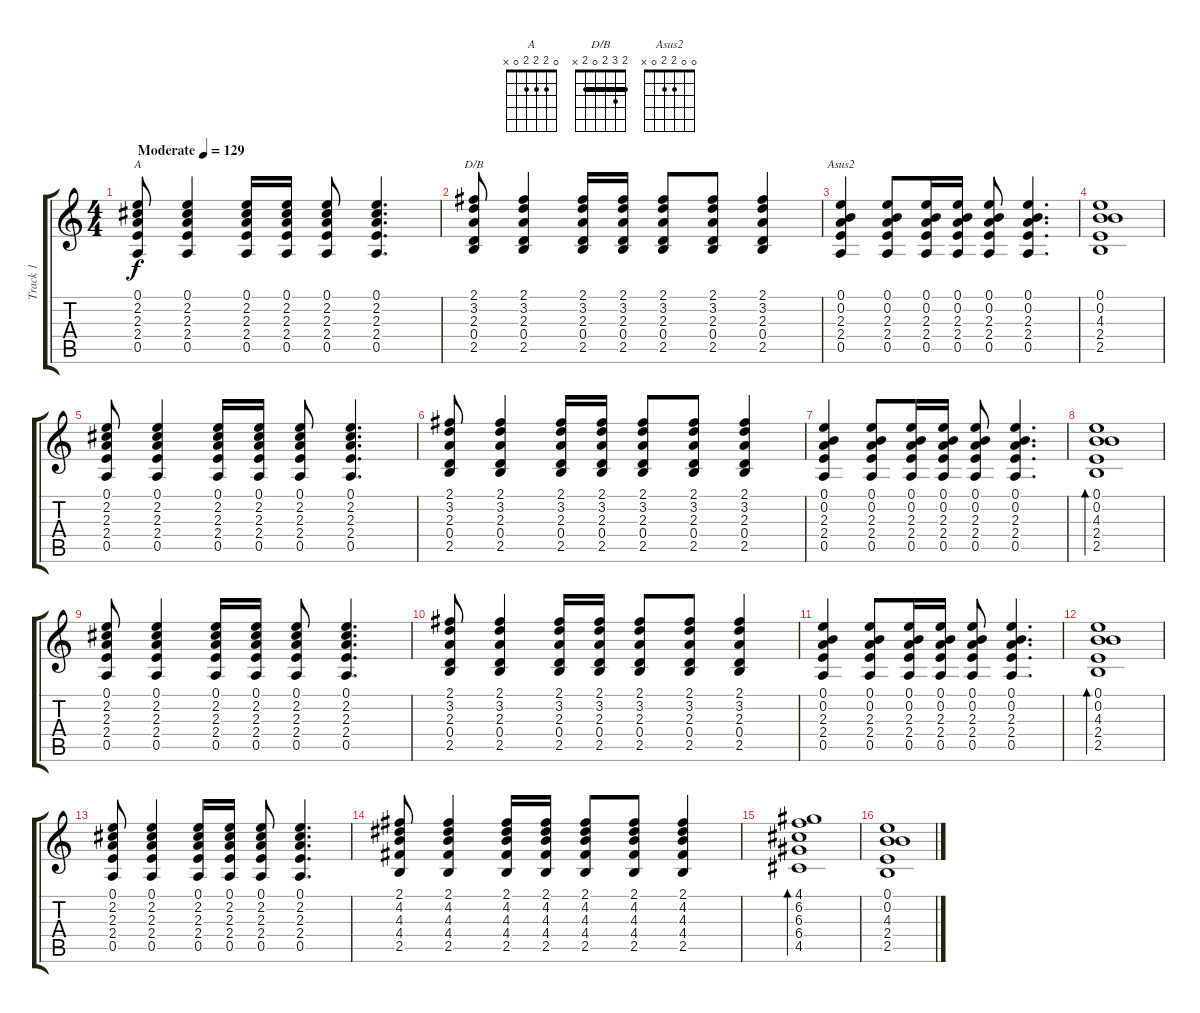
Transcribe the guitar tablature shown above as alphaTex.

\track ("Track 1" "Track 1") {instrument acousticguitarsteel}
\staff {score tabs}
\tuning (E4 B3 G3 D3 A2 E2) {hide}
\chord ("A" 0 2 2 2 0 x)
\chord ("D/B" 2 3 2 0 2 x) {barre 2}
\chord ("Asus2" 0 0 2 2 0 x)
\ts (4 4)
\tempo (129 "Moderate")
\clef g2
\ks c
(0.1 2.2 2.3 2.4 0.5).8{ch "A" dy f instrument acousticguitarsteel} (0.1 2.2 2.3 2.4 0.5).4 (0.1 2.2 2.3 2.4 0.5).16 (0.1 2.2 2.3 2.4 0.5).16 (0.1 2.2 2.3 2.4 0.5).8 (0.1 2.2 2.3 2.4 0.5).4{d} |
(2.1 3.2 2.3 0.4 2.5).8{ch "D/B"} (2.1 3.2 2.3 0.4 2.5).4 (2.1 3.2 2.3 0.4 2.5).16 (2.1 3.2 2.3 0.4 2.5).16 (2.1 3.2 2.3 0.4 2.5).8 (2.1 3.2 2.3 0.4 2.5).8 (2.1 3.2 2.3 0.4 2.5).4 |
(0.1 0.2 2.3 2.4 0.5).4{ch "Asus2"} (0.1 0.2 2.3 2.4 0.5).8 (0.1 0.2 2.3 2.4 0.5).16 (0.1 0.2 2.3 2.4 0.5).16 (0.1 0.2 2.3 2.4 0.5).8 (0.1 0.2 2.3 2.4 0.5).4{d} |
(0.1 0.2 4.3 2.4 2.5).1 |
(0.1 2.2 2.3 2.4 0.5).8 (0.1 2.2 2.3 2.4 0.5).4 (0.1 2.2 2.3 2.4 0.5).16 (0.1 2.2 2.3 2.4 0.5).16 (0.1 2.2 2.3 2.4 0.5).8 (0.1 2.2 2.3 2.4 0.5).4{d} |
(2.1 3.2 2.3 0.4 2.5).8 (2.1 3.2 2.3 0.4 2.5).4 (2.1 3.2 2.3 0.4 2.5).16 (2.1 3.2 2.3 0.4 2.5).16 (2.1 3.2 2.3 0.4 2.5).8 (2.1 3.2 2.3 0.4 2.5).8 (2.1 3.2 2.3 0.4 2.5).4 |
(0.1 0.2 2.3 2.4 0.5).4 (0.1 0.2 2.3 2.4 0.5).8 (0.1 0.2 2.3 2.4 0.5).16 (0.1 0.2 2.3 2.4 0.5).16 (0.1 0.2 2.3 2.4 0.5).8 (0.1 0.2 2.3 2.4 0.5).4{d} |
(0.1 0.2 4.3 2.4 2.5).1{bd 120} |
(0.1 2.2 2.3 2.4 0.5).8{volume 10} (0.1 2.2 2.3 2.4 0.5).4 (0.1 2.2 2.3 2.4 0.5).16 (0.1 2.2 2.3 2.4 0.5).16 (0.1 2.2 2.3 2.4 0.5).8 (0.1 2.2 2.3 2.4 0.5).4{d} |
(2.1 3.2 2.3 0.4 2.5).8 (2.1 3.2 2.3 0.4 2.5).4 (2.1 3.2 2.3 0.4 2.5).16 (2.1 3.2 2.3 0.4 2.5).16 (2.1 3.2 2.3 0.4 2.5).8 (2.1 3.2 2.3 0.4 2.5).8 (2.1 3.2 2.3 0.4 2.5).4 |
(0.1 0.2 2.3 2.4 0.5).4 (0.1 0.2 2.3 2.4 0.5).8 (0.1 0.2 2.3 2.4 0.5).16 (0.1 0.2 2.3 2.4 0.5).16 (0.1 0.2 2.3 2.4 0.5).8 (0.1 0.2 2.3 2.4 0.5).4{d} |
(0.1 0.2 4.3 2.4 2.5).1{bd 120} |
(0.1 2.2 2.3 2.4 0.5).8{volume 10} (0.1 2.2 2.3 2.4 0.5).4 (0.1 2.2 2.3 2.4 0.5).16 (0.1 2.2 2.3 2.4 0.5).16 (0.1 2.2 2.3 2.4 0.5).8 (0.1 2.2 2.3 2.4 0.5).4{d} |
(2.1 4.2 4.3 4.4 2.5).8 (2.1 4.2 4.3 4.4 2.5).4 (2.1 4.2 4.3 4.4 2.5).16 (2.1 4.2 4.3 4.4 2.5).16 (2.1 4.2 4.3 4.4 2.5).8 (2.1 4.2 4.3 4.4 2.5).8 (2.1 4.2 4.3 4.4 2.5).4 |
(4.1 6.2 6.3 6.4 4.5).1{bd 120} |
(0.1 0.2 4.3 2.4 2.5).1
